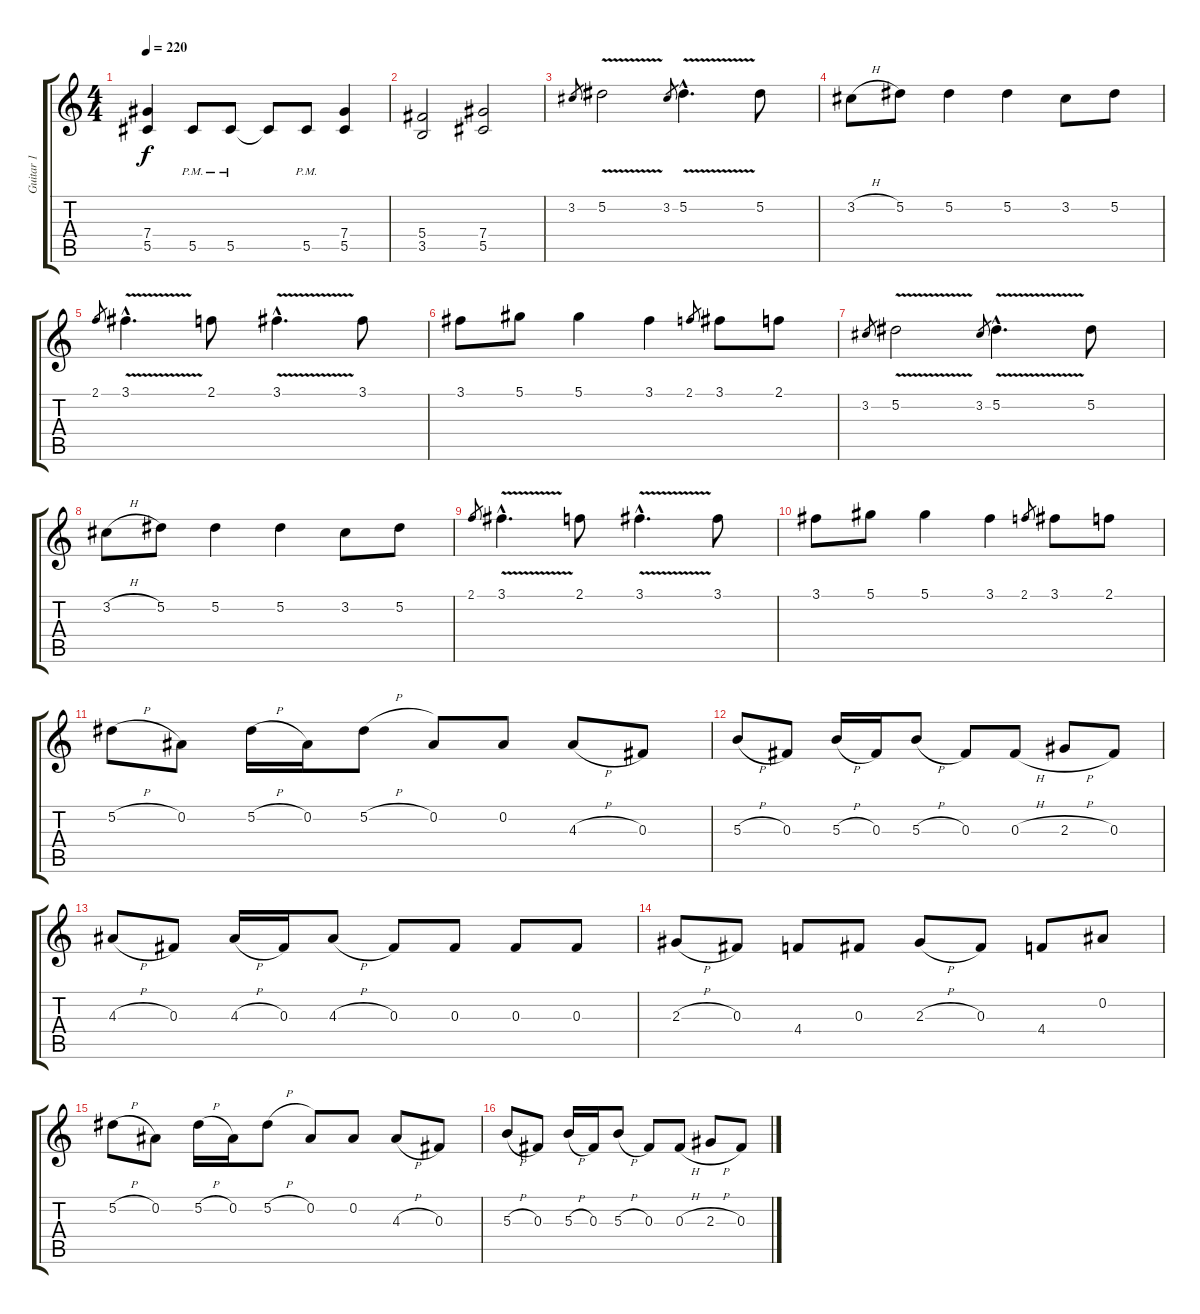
\track ("Guitar 1" "Guitar 1") {instrument distortionguitar}
\staff {score tabs}
\tuning (Eb4 Bb3 Gb3 Db3 Ab2 Eb2) {hide}
\ts (4 4)
\tempo 220
\clef g2
\ks c
(7.4 5.5).4{dy f} 5.5{pm}.8 5.5{pm}.8 5.5{t}.8 5.5{pm}.8 (7.4 5.5).4 |
(5.4 3.5).2 (7.4 5.5).2 |
3.2.8{gr} 5.2{v}.2 3.2.8{gr} 5.2{v hac}.4{d} 5.2.8 |
3.2{h}.8 5.2.8 5.2.4 5.2.4 3.2.8 5.2.8 |
2.1.8{gr} 3.1{v hac}.4{d} 2.1.8 3.1{v hac}.4{d} 3.1.8 |
3.1.8 5.1.8 5.1.4 3.1.4 2.1.8{gr} 3.1.8 2.1.8 |
3.2.8{gr} 5.2{v}.2 3.2.8{gr} 5.2{v hac}.4{d} 5.2.8 |
3.2{h}.8 5.2.8 5.2.4 5.2.4 3.2.8 5.2.8 |
2.1.8{gr} 3.1{v hac}.4{d} 2.1.8 3.1{v hac}.4{d} 3.1.8 |
3.1.8 5.1.8 5.1.4 3.1.4 2.1.8{gr} 3.1.8 2.1.8 |
5.2{h}.8 0.2.8 5.2{h}.16 0.2.16 5.2{h}.8 0.2.8 0.2.8 4.3{h}.8 0.3.8 |
5.3{h}.8 0.3.8 5.3{h}.16 0.3.16 5.3{h}.8 0.3.8 0.3{h}.8 2.3{h}.8 0.3.8 |
4.3{h}.8 0.3.8 4.3{h}.16 0.3.16 4.3{h}.8 0.3.8 0.3.8 0.3.8 0.3.8 |
2.3{h}.8 0.3.8 4.4.8 0.3.8 2.3{h}.8 0.3.8 4.4.8 0.2.8 |
5.2{h}.8 0.2.8 5.2{h}.16 0.2.16 5.2{h}.8 0.2.8 0.2.8 4.3{h}.8 0.3.8 |
5.3{h}.8 0.3.8 5.3{h}.16 0.3.16 5.3{h}.8 0.3.8 0.3{h}.8 2.3{h}.8 0.3.8
